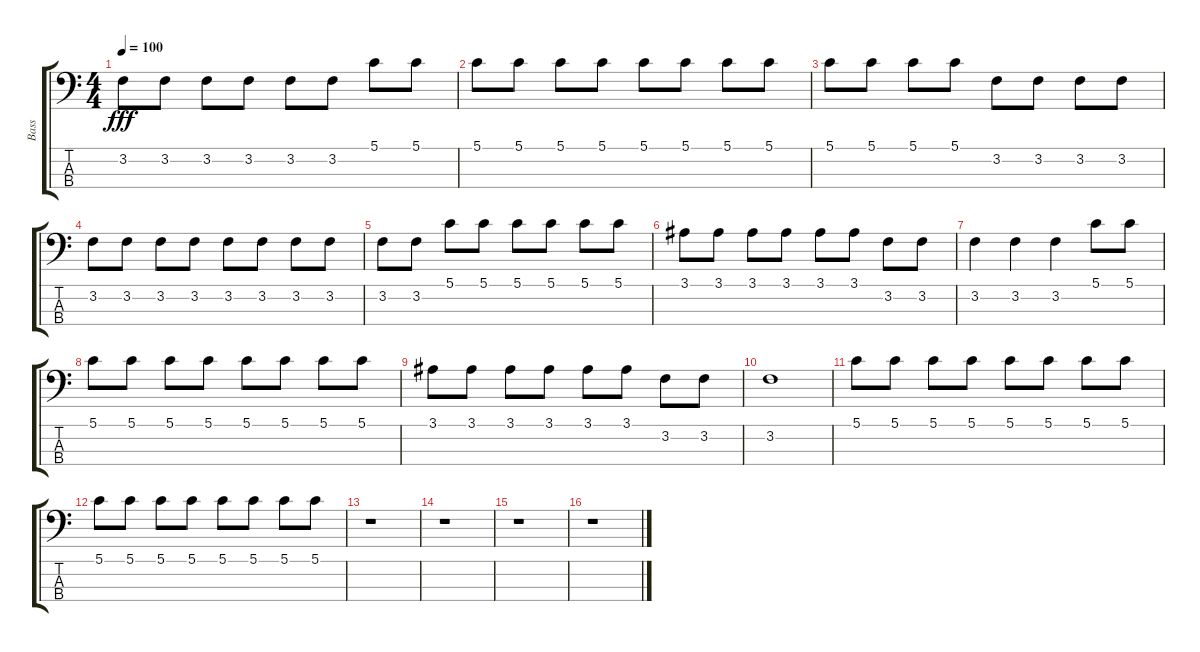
\track ("Bass" "Bass") {instrument electricbasspick}
\staff {score tabs}
\tuning (G2 D2 A1 E1) {hide}
\ts (4 4)
\tempo 100
\clef f4
\ks c
3.2.8{dy fff} 3.2.8 3.2.8 3.2.8 3.2.8 3.2.8 5.1.8 5.1.8 |
5.1.8 5.1.8 5.1.8 5.1.8 5.1.8 5.1.8 5.1.8 5.1.8 |
5.1.8 5.1.8 5.1.8 5.1.8 3.2.8 3.2.8 3.2.8 3.2.8 |
3.2.8 3.2.8 3.2.8 3.2.8 3.2.8 3.2.8 3.2.8 3.2.8 |
3.2.8 3.2.8 5.1.8 5.1.8 5.1.8 5.1.8 5.1.8 5.1.8 |
3.1.8 3.1.8 3.1.8 3.1.8 3.1.8 3.1.8 3.2.8 3.2.8 |
3.2.4 3.2.4 3.2.4 5.1.8 5.1.8 |
5.1.8 5.1.8 5.1.8 5.1.8 5.1.8 5.1.8 5.1.8 5.1.8 |
3.1.8 3.1.8 3.1.8 3.1.8 3.1.8 3.1.8 3.2.8 3.2.8 |
3.2.1 |
5.1.8 5.1.8 5.1.8 5.1.8 5.1.8 5.1.8 5.1.8 5.1.8 |
5.1.8 5.1.8 5.1.8 5.1.8 5.1.8 5.1.8 5.1.8 5.1.8 |
r.1 |
r.1 |
r.1 |
r.1
